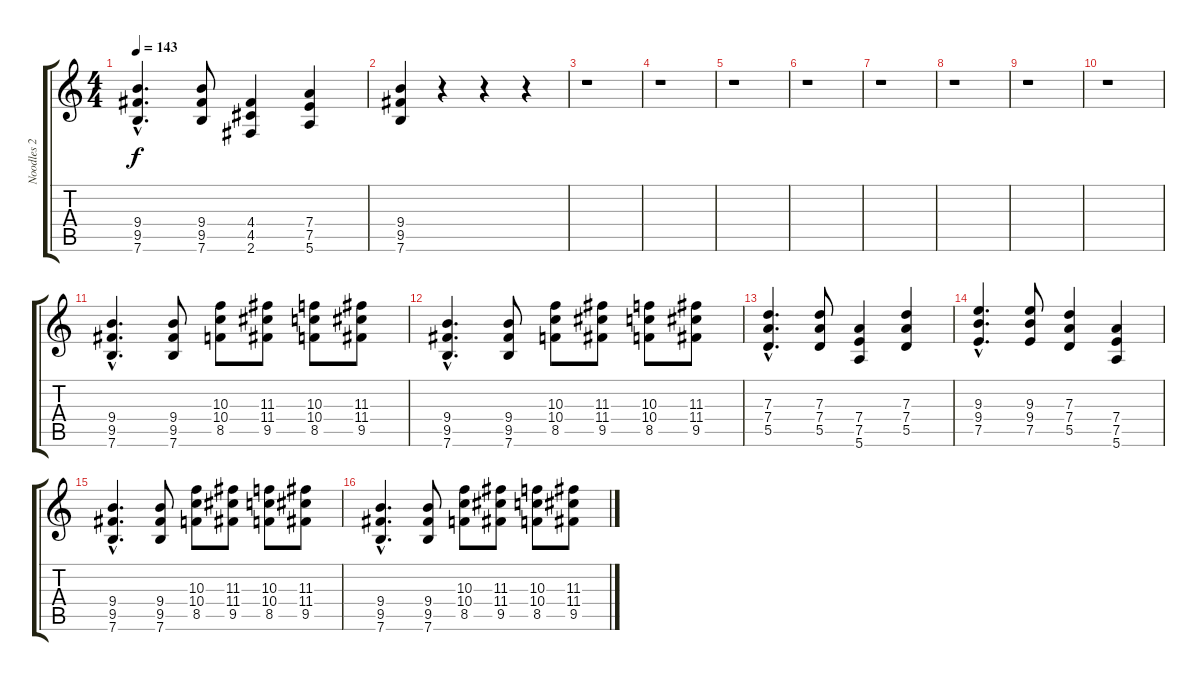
\track ("Noodles 2" "Noodles 2") {instrument overdrivenguitar}
\staff {score tabs}
\tuning (E4 B3 G3 D3 A2 E2) {hide}
\ts (4 4)
\tempo 143
\clef g2
\ks c
(9.4{hac} 9.5{hac} 7.6{hac}).4{d dy f} (9.4 9.5 7.6).8 (4.4 4.5 2.6).4 (7.4 7.5 5.6).4 |
(9.4 9.5 7.6).4 r.4 r.4 r.4 |
r.1 |
r.1 |
r.1 |
r.1 |
r.1 |
r.1 |
r.1 |
r.1 |
(9.4{hac} 9.5{hac} 7.6{hac}).4{d} (9.4 9.5 7.6).8 (10.3 10.4 8.5).8 (11.3 11.4 9.5).8 (10.3 10.4 8.5).8 (11.3 11.4 9.5).8 |
(9.4{hac} 9.5{hac} 7.6{hac}).4{d} (9.4 9.5 7.6).8 (10.3 10.4 8.5).8 (11.3 11.4 9.5).8 (10.3 10.4 8.5).8 (11.3 11.4 9.5).8 |
(7.3{hac} 7.4{hac} 5.5{hac}).4{d} (7.3 7.4 5.5).8 (7.4 7.5 5.6).4 (7.3 7.4 5.5).4 |
(9.3{hac} 9.4{hac} 7.5{hac}).4{d} (9.3 9.4 7.5).8 (7.3 7.4 5.5).4 (7.4 7.5 5.6).4 |
(9.4{hac} 9.5{hac} 7.6{hac}).4{d} (9.4 9.5 7.6).8 (10.3 10.4 8.5).8 (11.3 11.4 9.5).8 (10.3 10.4 8.5).8 (11.3 11.4 9.5).8 |
(9.4{hac} 9.5{hac} 7.6{hac}).4{d} (9.4 9.5 7.6).8 (10.3 10.4 8.5).8 (11.3 11.4 9.5).8 (10.3 10.4 8.5).8 (11.3 11.4 9.5).8
